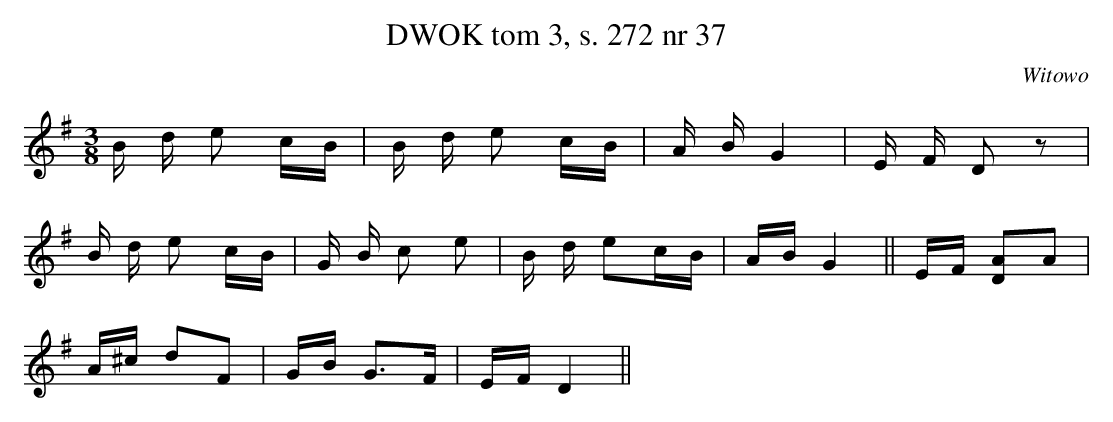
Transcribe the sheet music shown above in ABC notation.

X:1
T: DWOK tom 3, s. 272 nr 37
O: Witowo
L: 1/16
M: 3/8
K: G
B d e2 cB | B d e2 cB | A B G4 | E F D2 z2 |
B d e2 cB | G B c2 e2 | B d e2cB | AB G4||EF [D2A2]A2 |
A^c d2F2 | GB G3F | EF D4 ||
